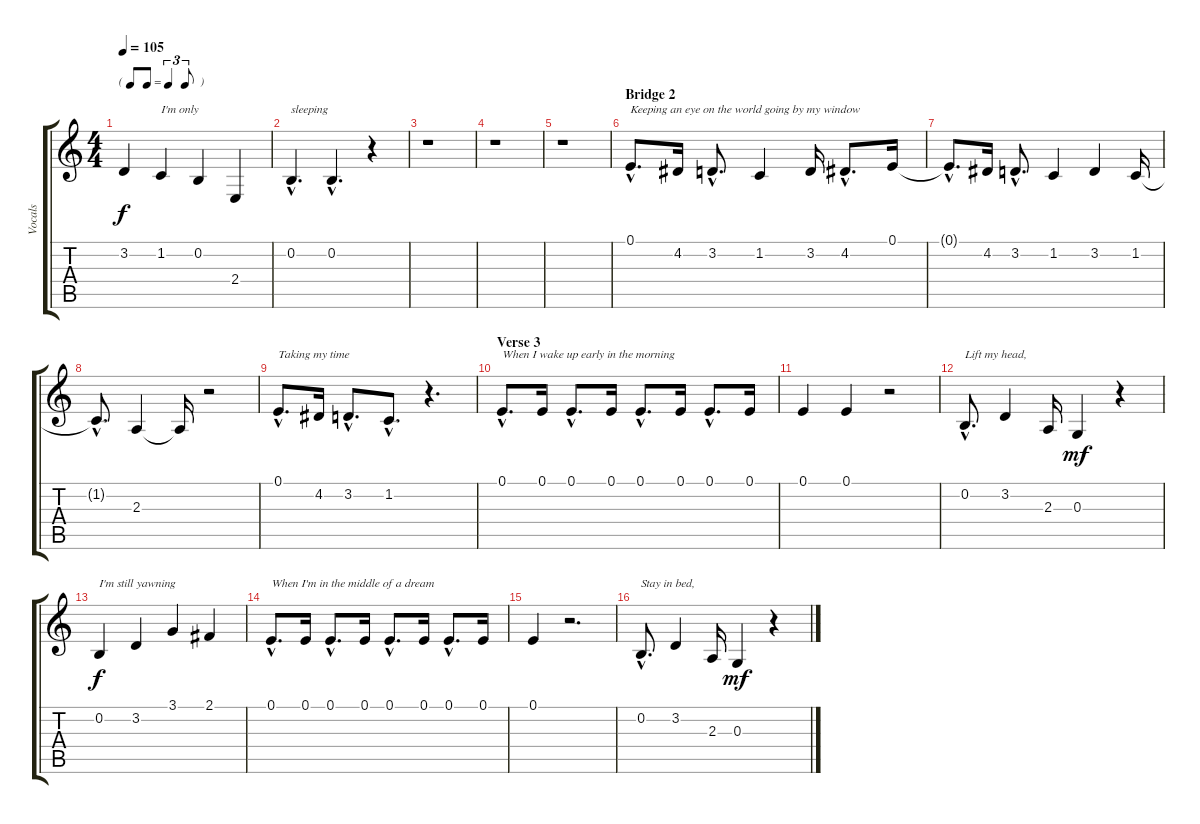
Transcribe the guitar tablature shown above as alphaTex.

\track ("Vocals" "Vocals") {instrument clarinet}
\staff {score tabs}
\tuning (E4 B3 G3 D3 A2 E2) {hide}
\ts (4 4)
\tf triplet8th
\tempo 105
\clef g2
\ks c
3.2{t}.4{dy f} 1.2.4{txt "I'm only"} 0.2.4 2.4.4 |
0.2{hac}.4{d txt "sleeping"} 0.2{hac}.4{d} r.4 |
r.1 |
r.1 |
r.1 |
\section ("" "Bridge 2")
0.1{hac}.8{d txt "Keeping an eye on the world going by my window"} 4.2.16 3.2{hac}.8{d} 1.2.4 3.2.16 4.2{hac}.8{d} 0.1.16 |
0.1{hac t}.8{d} 4.2.16 3.2{hac}.8{d} 1.2.4 3.2.4 1.2.16 |
1.2{hac t}.8{d} 2.3.4 2.3{t}.16 r.2 |
0.1{hac}.8{d txt "Taking my time"} 4.2.16 3.2{hac}.8{d} 1.2{hac}.8{d} r.4{d} |
\section ("" "Verse 3")
0.1{hac}.8{d txt "When I wake up early in the morning"} 0.1.16 0.1{hac}.8{d} 0.1.16 0.1{hac}.8{d} 0.1.16 0.1{hac}.8{d} 0.1.16 |
0.1.4 0.1.4 r.2 |
0.2{hac}.8{d txt "Lift my head,"} 3.2.4 2.3.16 0.3.4{dy mf} r.4 |
0.2.4{txt "I'm still yawning" dy f} 3.2.4 3.1.4 2.1.4 |
0.1{hac}.8{d txt "When I'm in the middle of a dream"} 0.1.16 0.1{hac}.8{d} 0.1.16 0.1{hac}.8{d} 0.1.16 0.1{hac}.8{d} 0.1.16 |
0.1.4 r.2{d} |
0.2{hac}.8{d txt "Stay in bed,"} 3.2.4 2.3.16 0.3.4{dy mf} r.4
